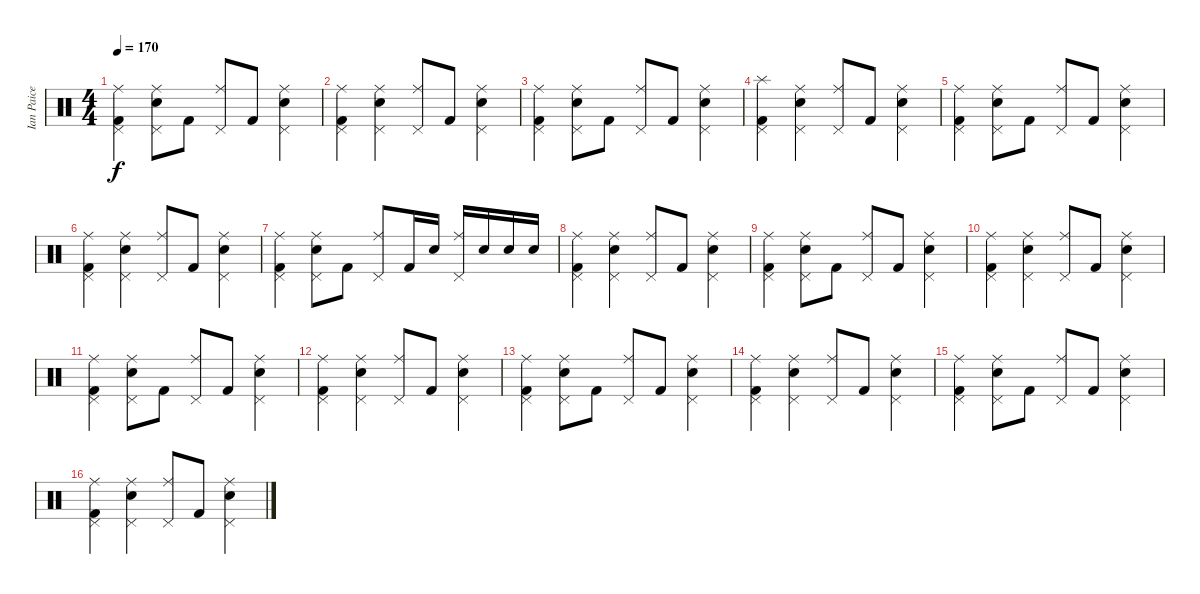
\track ("Ian Paice" "Ian Paice") {instrument percussion}
\staff {score}
\articulation defaults
\ts (4 4)
\tempo 170
\clef neutral
\ks c
("Ride (middle)" "Pedal Hi-Hat (hit)" "Kick (hit) 2").4{dy f} ("Ride (middle)" "Pedal Hi-Hat (hit)" "Electric Snare (hit)").8 "Kick (hit) 2".8 ("Ride (middle)" "Pedal Hi-Hat (hit)").8 "Kick (hit) 2".8 ("Ride (middle)" "Pedal Hi-Hat (hit)" "Electric Snare (hit)").4 |
("Ride (middle)" "Pedal Hi-Hat (hit)" "Kick (hit) 2").4 ("Ride (middle)" "Pedal Hi-Hat (hit)" "Electric Snare (hit)").4 ("Ride (middle)" "Pedal Hi-Hat (hit)").8 "Kick (hit) 2".8 ("Ride (middle)" "Pedal Hi-Hat (hit)" "Electric Snare (hit)").4 |
("Ride (middle)" "Pedal Hi-Hat (hit)" "Kick (hit) 2").4 ("Ride (middle)" "Pedal Hi-Hat (hit)" "Electric Snare (hit)").8 "Kick (hit) 2".8 ("Ride (middle)" "Pedal Hi-Hat (hit)").8 "Kick (hit) 2".8 ("Ride (middle)" "Pedal Hi-Hat (hit)" "Electric Snare (hit)").4 |
("Splash (hit)" "Pedal Hi-Hat (hit)" "Kick (hit) 2").4 ("Ride (middle)" "Pedal Hi-Hat (hit)" "Electric Snare (hit)").4 ("Ride (middle)" "Pedal Hi-Hat (hit)").8 "Kick (hit) 2".8 ("Ride (middle)" "Pedal Hi-Hat (hit)" "Electric Snare (hit)").4 |
("Ride (middle)" "Pedal Hi-Hat (hit)" "Kick (hit) 2").4 ("Ride (middle)" "Pedal Hi-Hat (hit)" "Electric Snare (hit)").8 "Kick (hit) 2".8 ("Ride (middle)" "Pedal Hi-Hat (hit)").8 "Kick (hit) 2".8 ("Ride (middle)" "Pedal Hi-Hat (hit)" "Electric Snare (hit)").4 |
("Ride (middle)" "Pedal Hi-Hat (hit)" "Kick (hit) 2").4 ("Ride (middle)" "Pedal Hi-Hat (hit)" "Electric Snare (hit)").4 ("Ride (middle)" "Pedal Hi-Hat (hit)").8 "Kick (hit) 2".8 ("Ride (middle)" "Pedal Hi-Hat (hit)" "Electric Snare (hit)").4 |
("Ride (middle)" "Pedal Hi-Hat (hit)" "Kick (hit) 2").4 ("Ride (middle)" "Pedal Hi-Hat (hit)" "Electric Snare (hit)").8 "Kick (hit) 2".8 ("Ride (middle)" "Pedal Hi-Hat (hit)").8 "Kick (hit) 2".16 "Electric Snare (hit)".16 ("Ride (middle)" "Pedal Hi-Hat (hit)").16 "Electric Snare (hit)".16 "Electric Snare (hit)".16 "Electric Snare (hit)".16 |
("Ride (middle)" "Pedal Hi-Hat (hit)" "Kick (hit) 2").4 ("Ride (middle)" "Pedal Hi-Hat (hit)" "Electric Snare (hit)").4 ("Ride (middle)" "Pedal Hi-Hat (hit)").8 "Kick (hit) 2".8 ("Ride (middle)" "Pedal Hi-Hat (hit)" "Electric Snare (hit)").4 |
("Ride (middle)" "Pedal Hi-Hat (hit)" "Kick (hit) 2").4 ("Ride (middle)" "Pedal Hi-Hat (hit)" "Electric Snare (hit)").8 "Kick (hit) 2".8 ("Ride (middle)" "Pedal Hi-Hat (hit)").8 "Kick (hit) 2".8 ("Ride (middle)" "Pedal Hi-Hat (hit)" "Electric Snare (hit)").4 |
("Ride (middle)" "Pedal Hi-Hat (hit)" "Kick (hit) 2").4 ("Ride (middle)" "Pedal Hi-Hat (hit)" "Electric Snare (hit)").4 ("Ride (middle)" "Pedal Hi-Hat (hit)").8 "Kick (hit) 2".8 ("Ride (middle)" "Pedal Hi-Hat (hit)" "Electric Snare (hit)").4 |
("Ride (middle)" "Pedal Hi-Hat (hit)" "Kick (hit) 2").4 ("Ride (middle)" "Pedal Hi-Hat (hit)" "Electric Snare (hit)").8 "Kick (hit) 2".8 ("Ride (middle)" "Pedal Hi-Hat (hit)").8 "Kick (hit) 2".8 ("Ride (middle)" "Pedal Hi-Hat (hit)" "Electric Snare (hit)").4 |
("Ride (middle)" "Pedal Hi-Hat (hit)" "Kick (hit) 2").4 ("Ride (middle)" "Pedal Hi-Hat (hit)" "Electric Snare (hit)").4 ("Ride (middle)" "Pedal Hi-Hat (hit)").8 "Kick (hit) 2".8 ("Ride (middle)" "Pedal Hi-Hat (hit)" "Electric Snare (hit)").4 |
("Ride (middle)" "Pedal Hi-Hat (hit)" "Kick (hit) 2").4 ("Ride (middle)" "Pedal Hi-Hat (hit)" "Electric Snare (hit)").8 "Kick (hit) 2".8 ("Ride (middle)" "Pedal Hi-Hat (hit)").8 "Kick (hit) 2".8 ("Ride (middle)" "Pedal Hi-Hat (hit)" "Electric Snare (hit)").4 |
("Ride (middle)" "Pedal Hi-Hat (hit)" "Kick (hit) 2").4 ("Ride (middle)" "Pedal Hi-Hat (hit)" "Electric Snare (hit)").4 ("Ride (middle)" "Pedal Hi-Hat (hit)").8 "Kick (hit) 2".8 ("Ride (middle)" "Pedal Hi-Hat (hit)" "Electric Snare (hit)").4 |
("Ride (middle)" "Pedal Hi-Hat (hit)" "Kick (hit) 2").4 ("Ride (middle)" "Pedal Hi-Hat (hit)" "Electric Snare (hit)").8 "Kick (hit) 2".8 ("Ride (middle)" "Pedal Hi-Hat (hit)").8 "Kick (hit) 2".8 ("Ride (middle)" "Pedal Hi-Hat (hit)" "Electric Snare (hit)").4 |
("Ride (middle)" "Pedal Hi-Hat (hit)" "Kick (hit) 2").4 ("Ride (middle)" "Pedal Hi-Hat (hit)" "Electric Snare (hit)").4 ("Ride (middle)" "Pedal Hi-Hat (hit)").8 "Kick (hit) 2".8 ("Ride (middle)" "Pedal Hi-Hat (hit)" "Electric Snare (hit)").4
